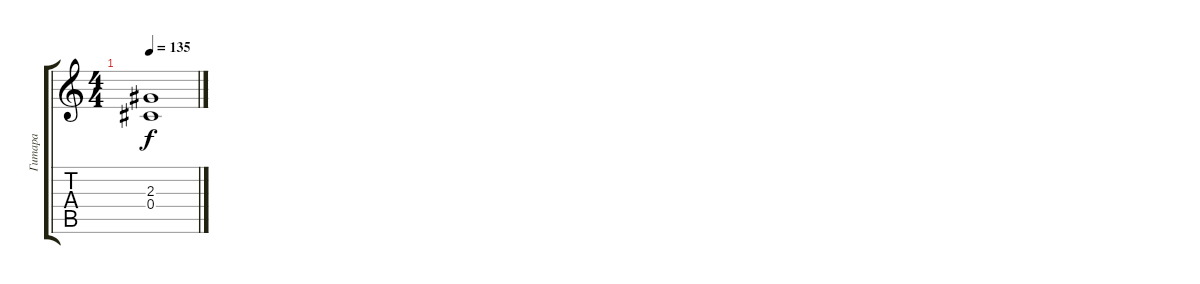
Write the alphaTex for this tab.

\track ("Гитара" "Гитара") {instrument distortionguitar}
\staff {score tabs}
\tuning (Eb4 Bb3 Gb3 Db3 Ab2 Eb2) {hide}
\ts (4 4)
\tempo 135
\clef g2
\ks c
(2.3{t} 0.4{t}).1{dy f}
